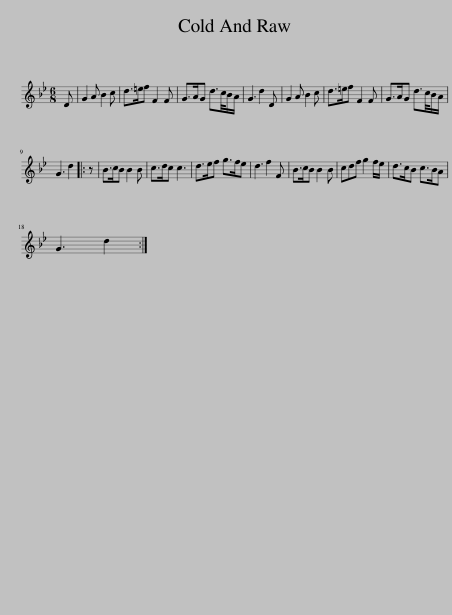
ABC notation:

X:1
L:1/8
M:6/8
I:linebreak $
K:Gmin
V:1 treble
V:1
 D | G2 A B2 c | d>=ef F2 F | G>AG d3/2c/4B/A/ | G3 d2 D | %5
 G2 A B2 c | d>=ef F2 F | G>AG d3/2c/4B/A/ |$ G3 d2 |: z | %10
 B>cB B2 B | c>dc c3 | d>ef g>fe | d3 f2 F | B>cB B2 B | %15
 cdf g2 f/e/ | d>cB c>BA |$ G3 d2 :| %18
